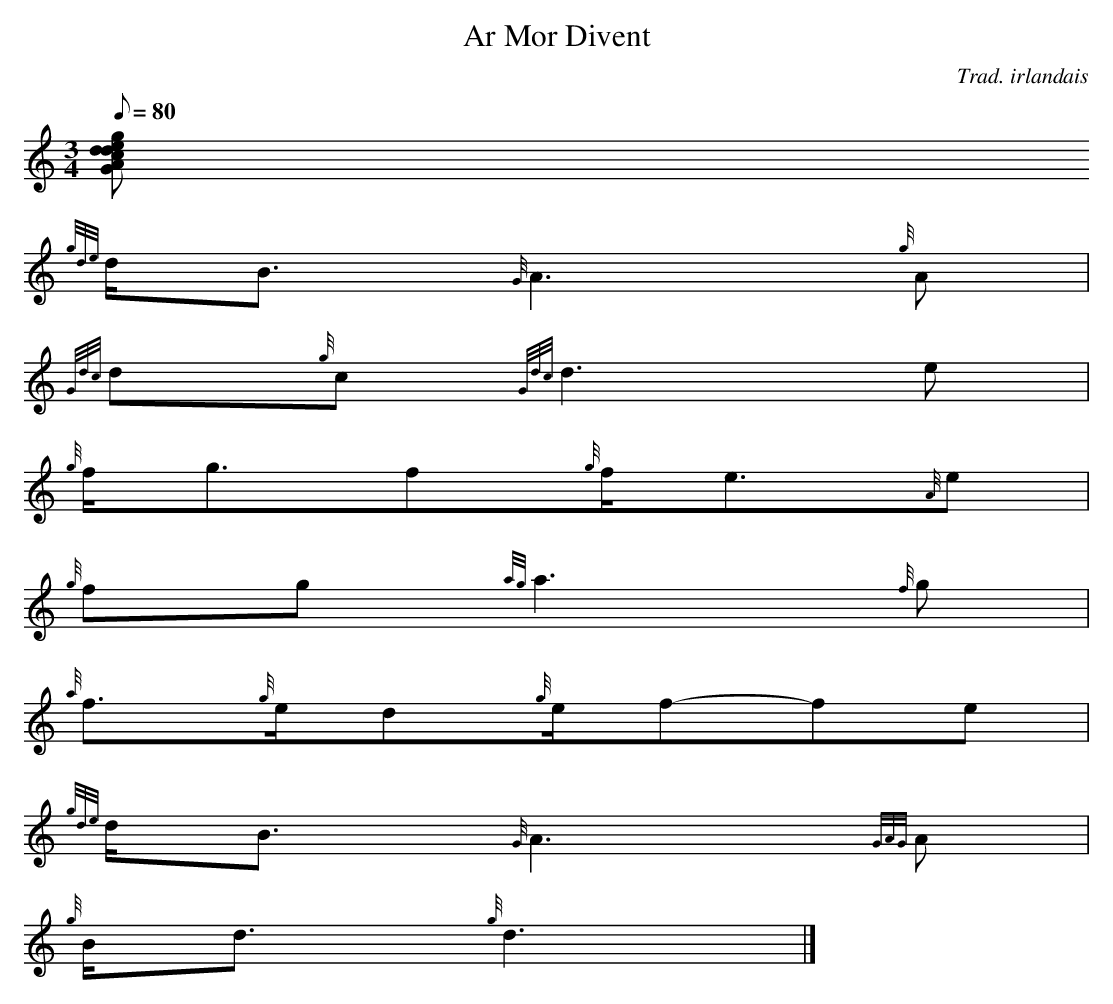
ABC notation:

X:1
T:Ar Mor Divent
M:3/4
L:1/8
Q:80
C:Trad. irlandais
K:HP
[A|{Gdc}de{g}f3e|
{gde}d/2B3/2{G}A3{g}A|
{Gdc}d{g}c{Gdc}d3e|
{g}f/2g3/2f{g}f/2e3/2{A}e|
{g}fg{ag}a3{f}g|
{a}f3/2{g}e/2d{g}e/2f-fe|
{gde}d/2B3/2{G}A3{GAG}A|
{g}B/2d3/2{g}d3|]
